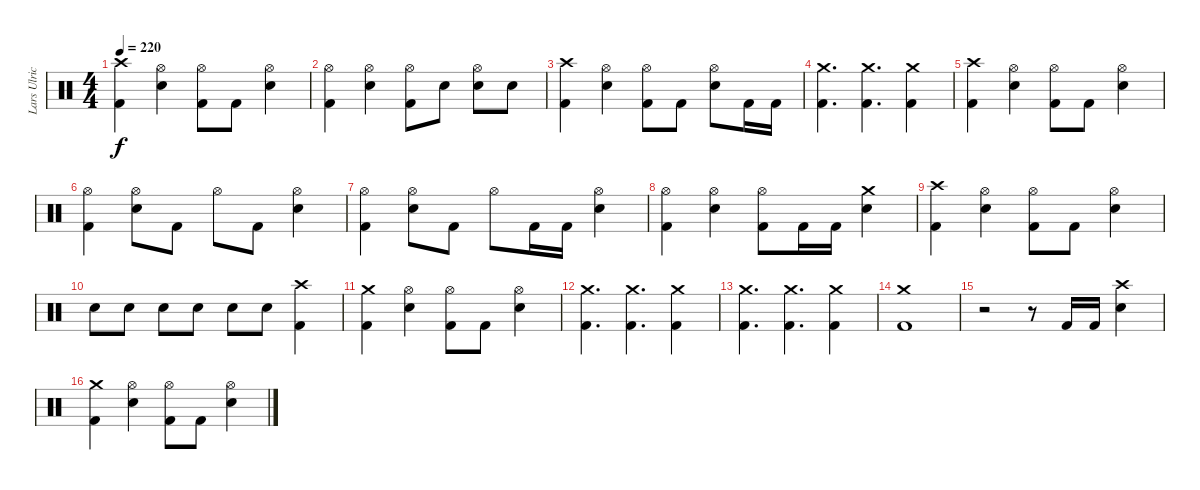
\track ("Lars Ulrich (Drums)" "Lars Ulric") {instrument percussion}
\staff {score}
\articulation defaults
\ts (4 4)
\tempo 220
\clef neutral
\ks c
("Crash high (hit)" "Kick (hit) 2").4{dy f} ("Hi-Hat (open)" "Electric Snare (hit)").4 ("Hi-Hat (open)" "Kick (hit) 2").8 "Kick (hit) 2".8 ("Hi-Hat (open)" "Electric Snare (hit)").4 |
("Hi-Hat (open)" "Kick (hit) 2").4 ("Hi-Hat (open)" "Electric Snare (hit)").4 ("Hi-Hat (open)" "Kick (hit) 2").8 "Electric Snare (hit)".8 ("Hi-Hat (open)" "Electric Snare (hit)").8 "Electric Snare (hit)".8 |
("Crash high (hit)" "Kick (hit) 2").4 ("Hi-Hat (open)" "Electric Snare (hit)").4 ("Hi-Hat (open)" "Kick (hit) 2").8 "Kick (hit) 2".8 ("Hi-Hat (open)" "Electric Snare (hit)").8 "Kick (hit) 2".16 "Kick (hit) 2".16 |
("Crash medium (hit)" "Kick (hit) 2").4{d} ("Crash medium (hit)" "Kick (hit) 2").4{d} ("Crash medium (hit)" "Kick (hit) 2").4 |
("Crash high (hit)" "Kick (hit) 2").4 ("Hi-Hat (open)" "Electric Snare (hit)").4 ("Hi-Hat (open)" "Kick (hit) 2").8 "Kick (hit) 2".8 ("Hi-Hat (open)" "Electric Snare (hit)").4 |
("Hi-Hat (open)" "Kick (hit) 2").4 ("Hi-Hat (open)" "Electric Snare (hit)").8 "Kick (hit) 2".8 "Hi-Hat (open)".8 "Kick (hit) 2".8 ("Hi-Hat (open)" "Electric Snare (hit)").4 |
("Hi-Hat (open)" "Kick (hit) 2").4 ("Hi-Hat (open)" "Electric Snare (hit)").8 "Kick (hit) 2".8 "Hi-Hat (open)".8 "Kick (hit) 2".16 "Kick (hit) 2".16 ("Hi-Hat (open)" "Electric Snare (hit)").4 |
("Hi-Hat (open)" "Kick (hit) 2").4 ("Hi-Hat (open)" "Electric Snare (hit)").4 ("Hi-Hat (open)" "Kick (hit) 2").8 "Kick (hit) 2".16 "Kick (hit) 2".16 ("Crash medium (hit)" "Electric Snare (hit)").4 |
("Crash high (hit)" "Kick (hit) 2").4 ("Hi-Hat (open)" "Electric Snare (hit)").4 ("Hi-Hat (open)" "Kick (hit) 2").8 "Kick (hit) 2".8 ("Hi-Hat (open)" "Electric Snare (hit)").4 |
"Electric Snare (hit)".8 "Electric Snare (hit)".8 "Electric Snare (hit)".8 "Electric Snare (hit)".8 "Electric Snare (hit)".8 "Electric Snare (hit)".8 ("Crash high (hit)" "Kick (hit) 2").4 |
("Crash medium (hit)" "Kick (hit) 2").4 ("Hi-Hat (open)" "Electric Snare (hit)").4 ("Hi-Hat (open)" "Kick (hit) 2").8 "Kick (hit) 2".8 ("Hi-Hat (open)" "Electric Snare (hit)").4 |
("Crash medium (hit)" "Kick (hit) 2").4{d} ("Crash medium (hit)" "Kick (hit) 2").4{d} ("Crash medium (hit)" "Kick (hit) 2").4 |
("Crash medium (hit)" "Kick (hit) 2").4{d} ("Crash medium (hit)" "Kick (hit) 2").4{d} ("Crash medium (hit)" "Kick (hit) 2").4 |
("Crash medium (hit)" "Kick (hit) 2").1 |
r.2 r.8 "Kick (hit) 2".16 "Kick (hit) 2".16 ("Crash high (hit)" "Electric Snare (hit)").4 |
("Crash medium (hit)" "Kick (hit) 2").4 ("Hi-Hat (open)" "Electric Snare (hit)").4 ("Hi-Hat (open)" "Kick (hit) 2").8 "Kick (hit) 2".8 ("Hi-Hat (open)" "Electric Snare (hit)").4
